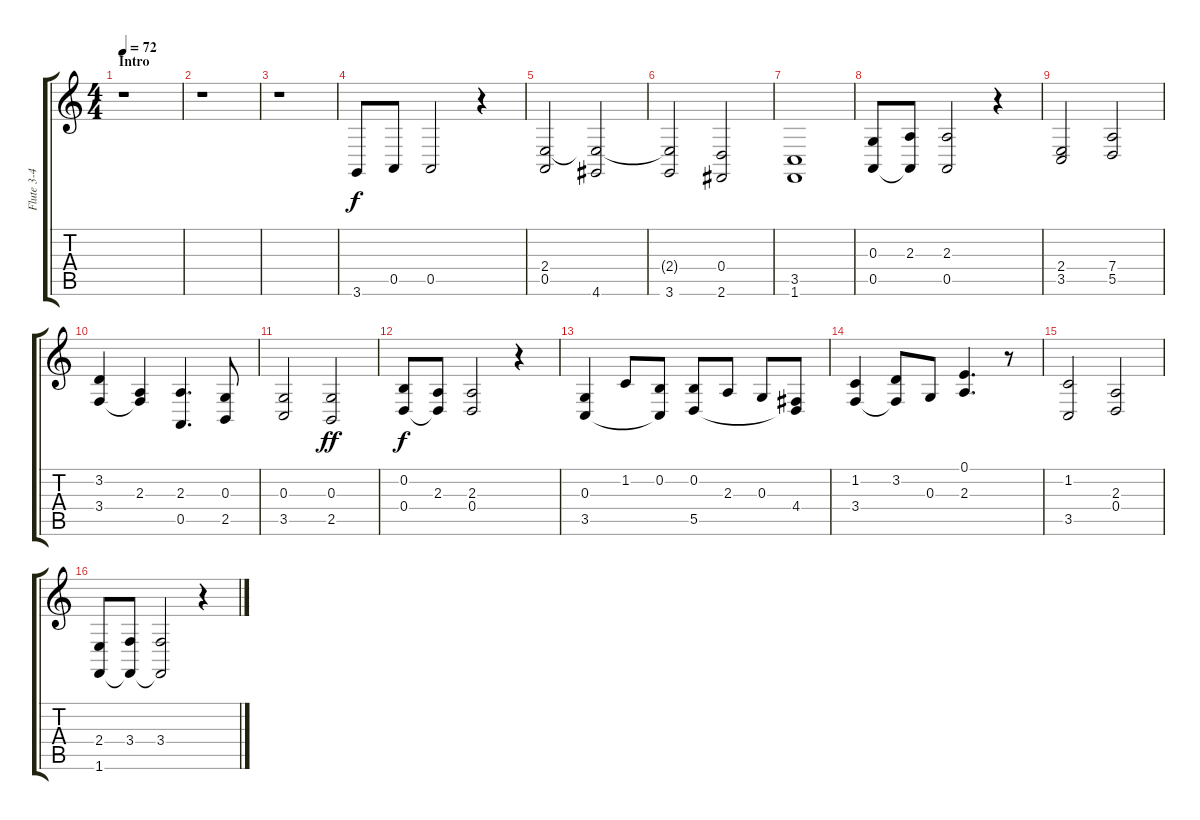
\track ("Flute 3-4" "Flute 3-4") {instrument recorder}
\staff {score tabs}
\tuning (E4 B3 G3 D3 A2 E2) {hide}
\ts (4 4)
\section ("" "Intro")
\tempo 72
\clef g2
\ks c
r.1{dy f instrument recorder} |
r.1 |
r.1 |
3.6.8 0.5.8 0.5.2 r.4 |
(2.4 0.5).2 (2.4{t} 4.6).2 |
(2.4{t} 3.6).2 (0.4 2.6).2 |
(3.5 1.6).1 |
(0.3 0.5).8 (2.3 0.5{t}).8 (2.3 0.5).2 r.4 |
(2.4 3.5).2 (7.4 5.5).2 |
(3.2 3.4).4 (2.3 3.4{t}).4 (2.3 0.5).4{d} (0.3 2.5).8 |
(0.3 3.5).2 (0.3 2.5).2{dy ff} |
(0.2 0.4).8{dy f} (2.3 0.4{t}).8 (2.3 0.4).2 r.4 |
(0.3 3.5).4 1.2.8 (0.2 3.5{t}).8 (0.2 5.5).8 2.3.8 0.3.8 (4.4 5.5{t}).8 |
(1.2 3.4).4 (3.2 3.4{t}).8 0.3.8 (0.1 2.3).4{d} r.8 |
(1.2 3.5).2 (2.3 0.4).2 |
(2.4 1.6).8 (3.4 1.6{t}).8 (3.4 1.6{t}).2 r.4
